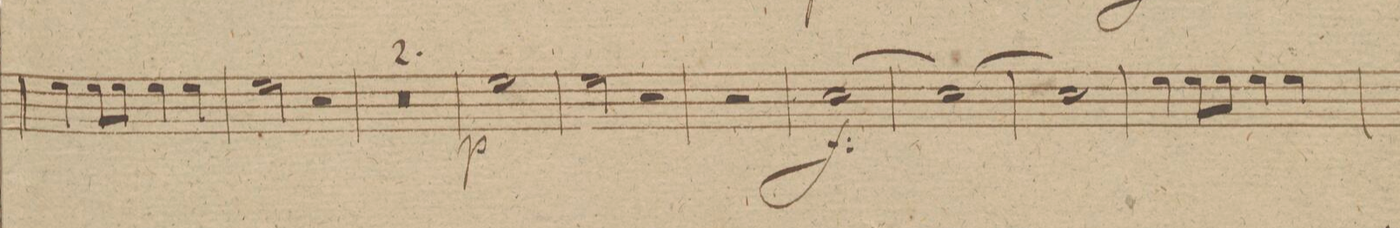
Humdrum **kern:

**kern	**dynam
*I"Corno 1mo in A.	*
*clefG2	*
*k[f#]	*
*met(c)	*
*M4/4	*
4b\	.
8b\L	.
8b\J	.
4b\	.
4b\	.
=291	=291
2b\	.
2r	.
=292	=292
0r	.
=293	=293
=294	=294
1b\	p
=295	=295
2b\	.
2r	.
=296	=296
1r	.
=297	=297
[1g\	f
=298	=298
1g\_	.
=299	=299
1g\]	.
=300	=300
4b\	.
8b\L	.
8b\J	.
4b\	.
4b\	.
=301	=301
*-	*-
